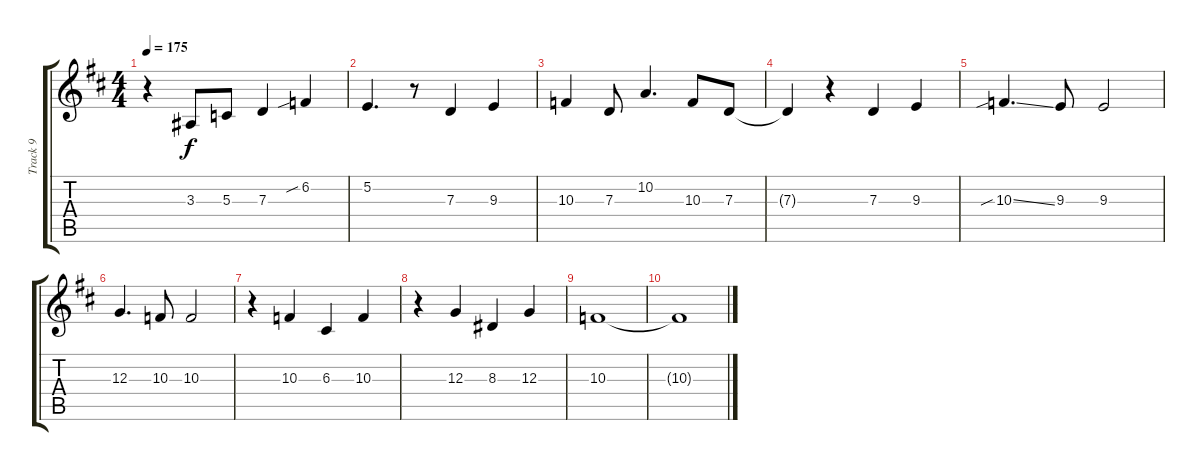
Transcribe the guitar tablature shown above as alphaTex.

\track ("Track 9" "Track 9") {instrument clarinet}
\staff {score tabs}
\tuning (E4 B3 G3 D3 A2 E2) {hide}
\ts (4 4)
\tempo 175
\clef g2
\ks d
r.4{dy f} 3.3.8 5.3.8 7.3.4 6.2{sib}.4 |
5.2.4{d} r.8 7.3.4 9.3.4 |
10.3.4 7.3.8 10.2.4{d} 10.3.8 7.3.8 |
7.3{t}.4 r.4 7.3.4 9.3.4 |
10.3{sib ss}.4{d} 9.3.8 9.3.2 |
12.3.4{d} 10.3.8 10.3.2 |
r.4 10.3.4 6.3.4 10.3.4 |
r.4 12.3.4 8.3.4 12.3.4 |
10.3.1 |
10.3{t}.1
